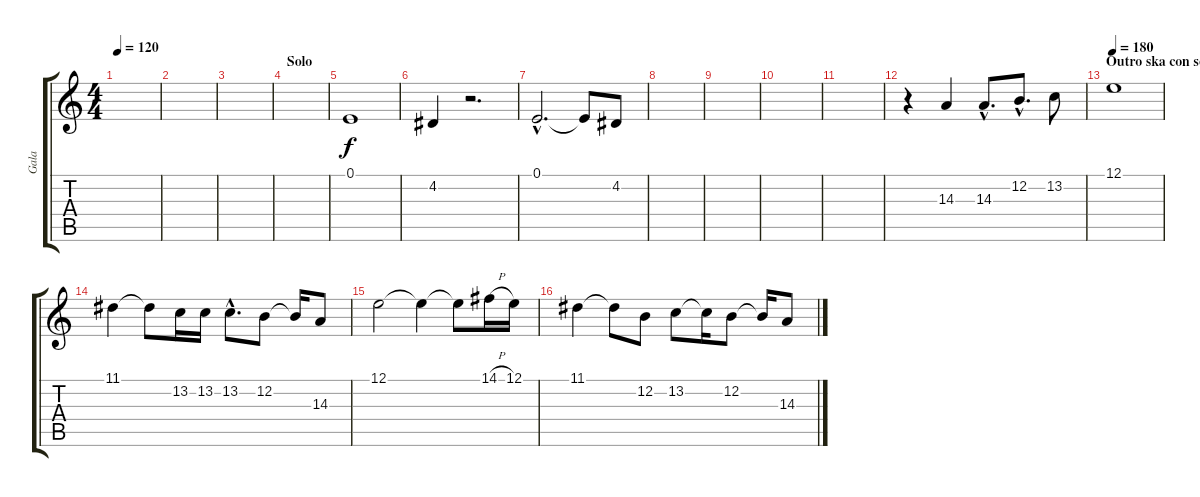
\track ("Gala" "Gala") {instrument bagpipe}
\staff {score tabs}
\tuning (E4 B3 G3 D3 A2 E2) {hide}
\ts (4 4)
\tempo 120
\clef g2
\ks c
|
|
|
\section ("" "Solo")
|
0.1.1 |
4.2.4 r.2{d} |
0.1{hac}.2{d} 0.1{t}.8 4.2.8 |
|
|
|
|
r.4 14.3.4 14.3{hac}.8{d} 12.2{hac}.8{d} 13.2.8 |
\section ("" "Outro ska con solo di cornamusa")
\tempo 180
12.1.1 |
11.1.4 11.1{t}.8 13.2.16 13.2.16 13.2{hac}.8{d} 12.2.8 12.2{t}.16 14.3.8 |
12.1.2 12.1{t}.4 12.1{t}.8 14.1{h}.16 12.1.16 |
11.1.4 11.1{t}.8 12.2.8 13.2.8 13.2{t}.16 12.2.8 12.2{t}.16 14.3.8
